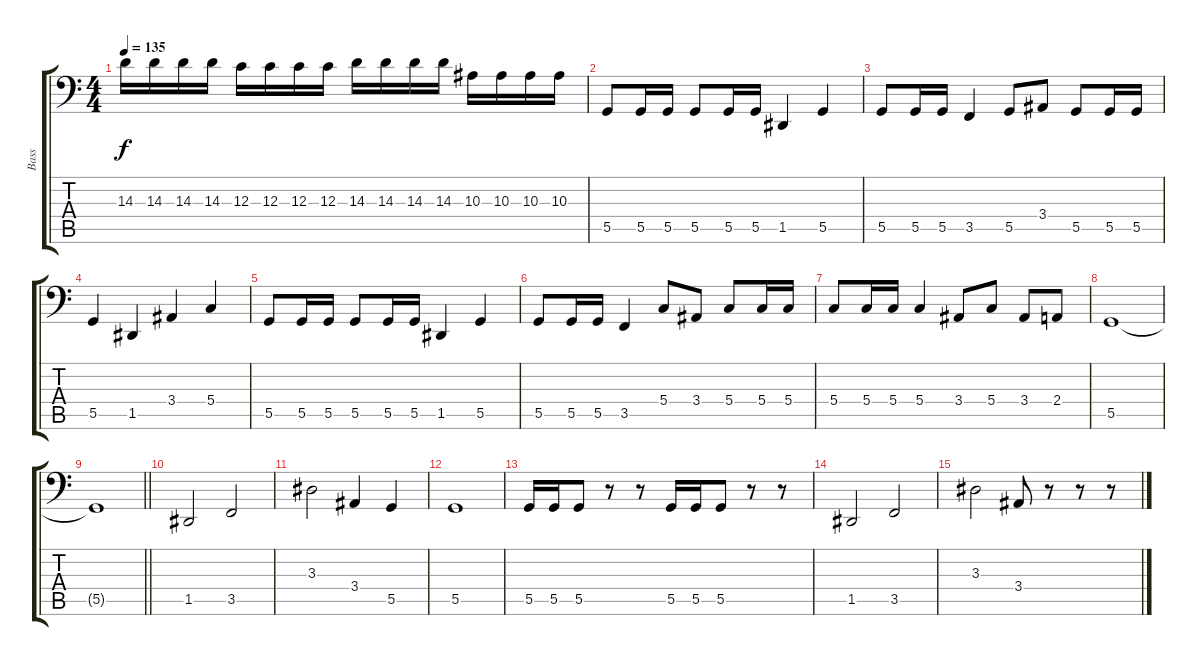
\track ("Bass" "Bass") {instrument electricbasspick}
\staff {score tabs}
\tuning (Bb2 F2 C2 G1 D1 A0) {hide}
\ts (4 4)
\tempo 135
\clef f4
\ks c
14.3.16{dy f} 14.3.16 14.3.16 14.3.16 12.3.16 12.3.16 12.3.16 12.3.16 14.3.16 14.3.16 14.3.16 14.3.16 10.3.16 10.3.16 10.3.16 10.3.16 |
5.5.8 5.5.16 5.5.16 5.5.8 5.5.16 5.5.16 1.5.4 5.5.4 |
5.5.8 5.5.16 5.5.16 3.5.4 5.5.8 3.4.8 5.5.8 5.5.16 5.5.16 |
5.5.4 1.5.4 3.4.4 5.4.4 |
5.5.8 5.5.16 5.5.16 5.5.8 5.5.16 5.5.16 1.5.4 5.5.4 |
5.5.8 5.5.16 5.5.16 3.5.4 5.4.8 3.4.8 5.4.8 5.4.16 5.4.16 |
5.4.8 5.4.16 5.4.16 5.4.4 3.4.8 5.4.8 3.4.8 2.4.8 |
5.5.1 |
\barLineRight lightlight
5.5{t}.1 |
1.5.2 3.5.2 |
3.3.2 3.4.4 5.5.4 |
5.5.1 |
5.5.16 5.5.16 5.5.8 r.8 r.8 5.5.16 5.5.16 5.5.8 r.8 r.8 |
1.5.2 3.5.2 |
3.3.2 3.4.8 r.8 r.8 r.8
